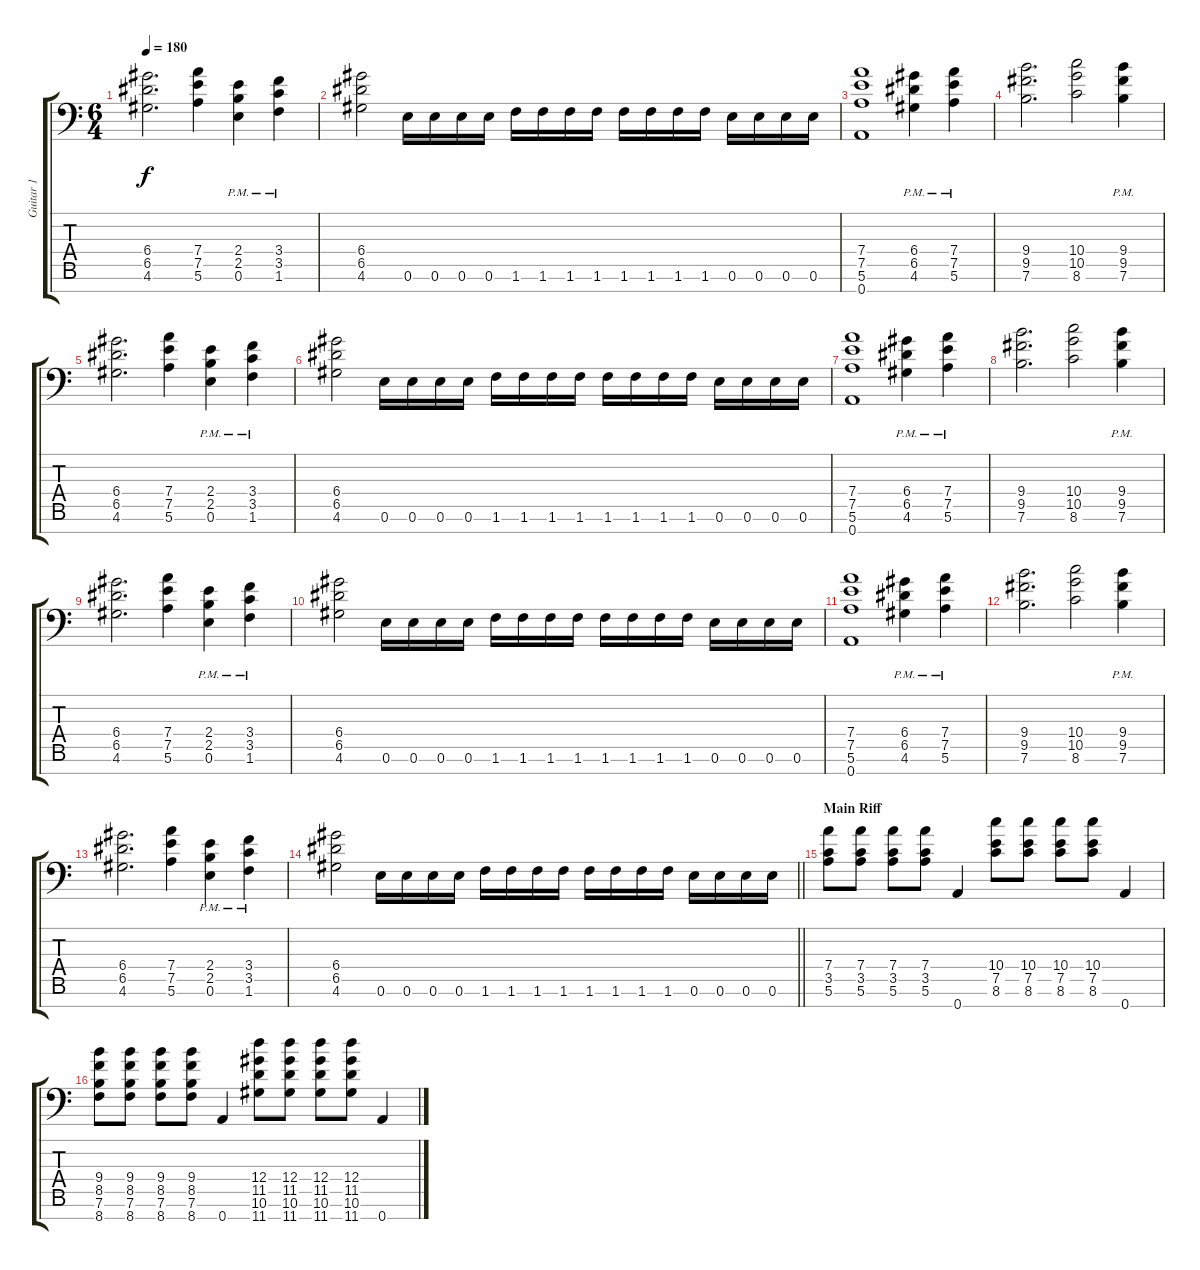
\track ("Guitar 1" "Guitar 1") {instrument overdrivenguitar}
\staff {score tabs}
\tuning (E4 B3 G3 D3 A2 E2 A1) {hide}
\ts (6 4)
\tempo 180
\clef f4
\ks c
(6.4 6.5 4.6).2{d dy f} (7.4 7.5 5.6).4 (2.4{pm} 2.5{pm} 0.6{pm}).4 (3.4{pm} 3.5{pm} 1.6{pm}).4 |
(6.4 6.5 4.6).2 0.6.16 0.6.16 0.6.16 0.6.16 1.6.16 1.6.16 1.6.16 1.6.16 1.6.16 1.6.16 1.6.16 1.6.16 0.6.16 0.6.16 0.6.16 0.6.16 |
(7.4 7.5 5.6 0.7).1 (6.4{pm} 6.5{pm} 4.6{pm}).4 (7.4{pm} 7.5{pm} 5.6{pm}).4 |
(9.4 9.5 7.6).2{d} (10.4 10.5 8.6).2 (9.4{pm} 9.5{pm} 7.6{pm}).4 |
(6.4 6.5 4.6).2{d} (7.4 7.5 5.6).4 (2.4{pm} 2.5{pm} 0.6{pm}).4 (3.4{pm} 3.5{pm} 1.6{pm}).4 |
(6.4 6.5 4.6).2 0.6.16 0.6.16 0.6.16 0.6.16 1.6.16 1.6.16 1.6.16 1.6.16 1.6.16 1.6.16 1.6.16 1.6.16 0.6.16 0.6.16 0.6.16 0.6.16 |
(7.4 7.5 5.6 0.7).1 (6.4{pm} 6.5{pm} 4.6{pm}).4 (7.4{pm} 7.5{pm} 5.6{pm}).4 |
(9.4 9.5 7.6).2{d} (10.4 10.5 8.6).2 (9.4{pm} 9.5{pm} 7.6{pm}).4 |
(6.4 6.5 4.6).2{d} (7.4 7.5 5.6).4 (2.4{pm} 2.5{pm} 0.6{pm}).4 (3.4{pm} 3.5{pm} 1.6{pm}).4 |
(6.4 6.5 4.6).2 0.6.16 0.6.16 0.6.16 0.6.16 1.6.16 1.6.16 1.6.16 1.6.16 1.6.16 1.6.16 1.6.16 1.6.16 0.6.16 0.6.16 0.6.16 0.6.16 |
(7.4 7.5 5.6 0.7).1 (6.4{pm} 6.5{pm} 4.6{pm}).4 (7.4{pm} 7.5{pm} 5.6{pm}).4 |
(9.4 9.5 7.6).2{d} (10.4 10.5 8.6).2 (9.4{pm} 9.5{pm} 7.6{pm}).4 |
(6.4 6.5 4.6).2{d} (7.4 7.5 5.6).4 (2.4{pm} 2.5{pm} 0.6{pm}).4 (3.4{pm} 3.5{pm} 1.6{pm}).4 |
\barLineRight lightlight
(6.4 6.5 4.6).2 0.6.16 0.6.16 0.6.16 0.6.16 1.6.16 1.6.16 1.6.16 1.6.16 1.6.16 1.6.16 1.6.16 1.6.16 0.6.16 0.6.16 0.6.16 0.6.16 |
\section ("" "Main Riff")
(7.4 3.5 5.6).8 (7.4 3.5 5.6).8 (7.4 3.5 5.6).8 (7.4 3.5 5.6).8 0.7.4 (10.4 7.5 8.6).8 (10.4 7.5 8.6).8 (10.4 7.5 8.6).8 (10.4 7.5 8.6).8 0.7.4 |
(9.4 8.5 7.6 8.7).8 (9.4 8.5 7.6 8.7).8 (9.4 8.5 7.6 8.7).8 (9.4 8.5 7.6 8.7).8 0.7.4 (12.4 11.5 10.6 11.7).8 (12.4 11.5 10.6 11.7).8 (12.4 11.5 10.6 11.7).8 (12.4 11.5 10.6 11.7).8 0.7.4
